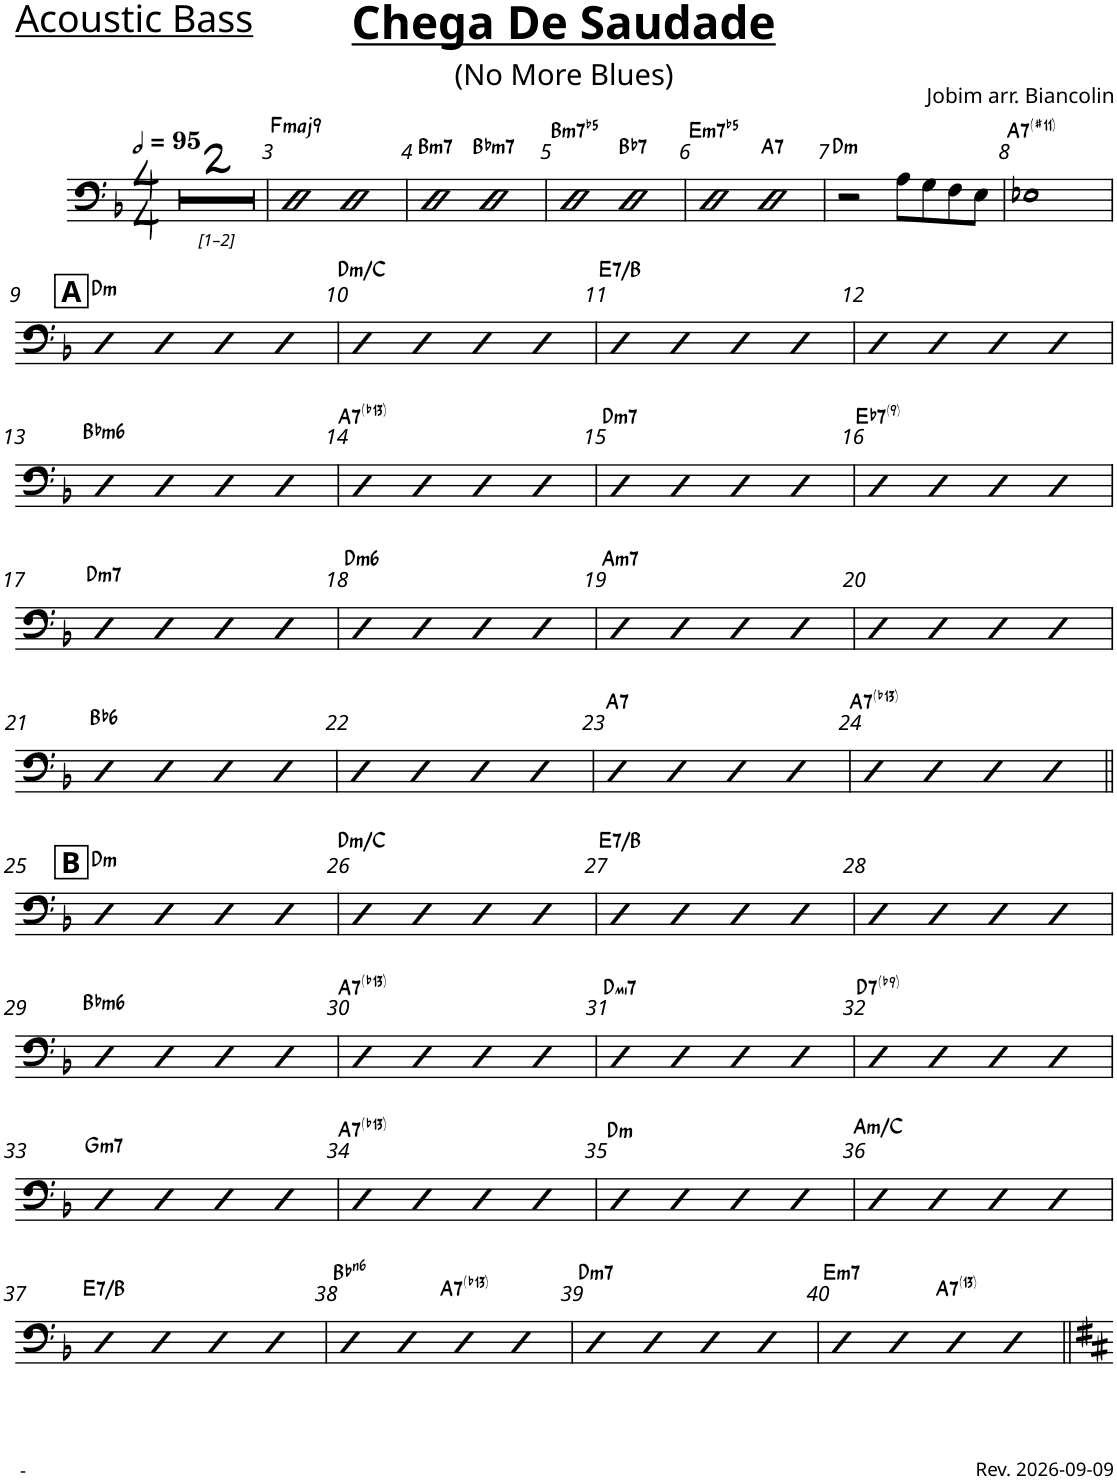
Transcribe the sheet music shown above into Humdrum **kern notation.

**kern	**harte
*part1	*part1
*staff1	*
*I"Acoustic Bass	*
*I'Bass	*
*clefF4	*
*Trd7c12	*
*k[b-]	*
*M4/4	*
*MM190	*
=1	=1
1r	.
=2	=2
1r	.
=3	=3
!	!LO:H:kt=maj9
2bb-	F:maj9
2bb-	.
=4	=4
!	!LO:H:kt=m7
2bb-	B:min7
!	!LO:H:kt=m7
2bb-	Bb:min7
=5	=5
!	!LO:H:kt=m7b5
2bb-	B:hdim7
!	!LO:H:kt=7
2bb-	Bb:7
=6	=6
!	!LO:H:kt=m7b5
2bb-	E:hdim7
!	!LO:H:kt=7
2bb-	A:7
=7	=7
!	!LO:H:kt=m
2r	D:min
8A\L	.
8G\	.
8F\	.
8E\J	.
=8	=8
!	!LO:H:kt=7
1E-X	A:7(#11)
!!LO:LB:g=z
!!LO:REH:place=s1:a:B:cj:fs=14:t=A
=9	=9
!	!LO:H:kt=m
4bb-	D:min
4bb-	.
4bb-	.
4bb-	.
=10	=10
!	!LO:H:kt=m
4bb-	D:min/b7
4bb-	.
4bb-	.
4bb-	.
=11	=11
!	!LO:H:kt=7
4bb-	E:7/5
4bb-	.
4bb-	.
4bb-	.
=12	=12
4bb-	.
4bb-	.
4bb-	.
4bb-	.
!!LO:LB:g=z
=13	=13
!	!LO:H:kt=m6
4bb-	Bb:min6
4bb-	.
4bb-	.
4bb-	.
=14	=14
!	!LO:H:kt=7
4bb-	A:7(b13)
4bb-	.
4bb-	.
4bb-	.
=15	=15
!	!LO:H:kt=m7
4bb-	D:min7
4bb-	.
4bb-	.
4bb-	.
=16	=16
!	!LO:H:kt=7
4bb-	Eb:7(9)
4bb-	.
4bb-	.
4bb-	.
!!LO:LB:g=z
=17	=17
!	!LO:H:kt=m7
4bb-	D:min7
4bb-	.
4bb-	.
4bb-	.
=18	=18
!	!LO:H:kt=m6
4bb-	D:min6
4bb-	.
4bb-	.
4bb-	.
=19	=19
!	!LO:H:kt=m7
4bb-	A:min7
4bb-	.
4bb-	.
4bb-	.
=20	=20
4bb-	.
4bb-	.
4bb-	.
4bb-	.
!!LO:LB:g=z
=21	=21
!	!LO:H:kt=6
4bb-	Bb:maj6
4bb-	.
4bb-	.
4bb-	.
=22	=22
4bb-	.
4bb-	.
4bb-	.
4bb-	.
=23	=23
!	!LO:H:kt=7
4bb-	A:7
4bb-	.
4bb-	.
4bb-	.
=24	=24
!	!LO:H:kt=7
4bb-	A:7(b13)
4bb-	.
4bb-	.
4bb-	.
!!LO:LB:g=z
!!LO:REH:place=s1:a:B:cj:fs=14:t=B
=25||	=25||
!	!LO:H:kt=m
4bb-	D:min
4bb-	.
4bb-	.
4bb-	.
=26	=26
!	!LO:H:kt=m
4bb-	D:min/b7
4bb-	.
4bb-	.
4bb-	.
=27	=27
!	!LO:H:kt=7
4bb-	E:7/5
4bb-	.
4bb-	.
4bb-	.
=28	=28
4bb-	.
4bb-	.
4bb-	.
4bb-	.
!!LO:LB:g=z
=29	=29
!	!LO:H:kt=m6
4bb-	Bb:min6
4bb-	.
4bb-	.
4bb-	.
=30	=30
!	!LO:H:kt=7
4bb-	A:7(b13)
4bb-	.
4bb-	.
4bb-	.
=31	=31
!	!LO:H:kt=mi7
4bb-	D:min7
4bb-	.
4bb-	.
4bb-	.
=32	=32
!	!LO:H:kt=7
4bb-	D:7(b9)
4bb-	.
4bb-	.
4bb-	.
!!LO:LB:g=z
=33	=33
!	!LO:H:kt=m7
4bb-	G:min7
4bb-	.
4bb-	.
4bb-	.
=34	=34
!	!LO:H:kt=7
4bb-	A:7(b13)
4bb-	.
4bb-	.
4bb-	.
=35	=35
!	!LO:H:kt=m
4bb-	D:min
4bb-	.
4bb-	.
4bb-	.
=36	=36
!	!LO:H:kt=m
4bb-	A:min/b3
4bb-	.
4bb-	.
4bb-	.
!!LO:LB:g=z
=37	=37
!	!LO:H:kt=7
4bb-	E:7/5
4bb-	.
4bb-	.
4bb-	.
=38	=38
!	!LO:H:kt=n
4bb-	.
4bb-	.
!	!LO:H:kt=7
4bb-	A:7(b13)
4bb-	.
=39	=39
!	!LO:H:kt=m7
4bb-	D:min7
4bb-	.
4bb-	.
4bb-	.
=	=
*-	*-
